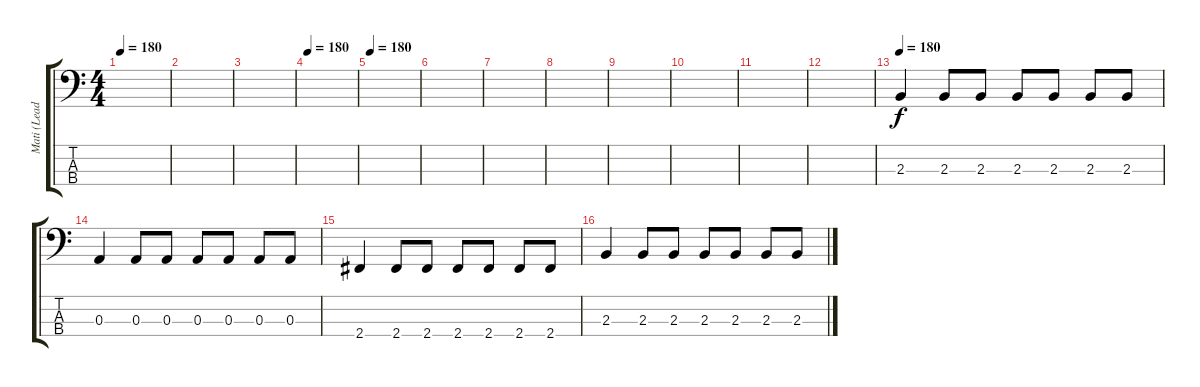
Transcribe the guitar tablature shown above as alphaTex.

\track ("Mati (Lead)" "Mati (Lead") {instrument electricbasspick}
\staff {score tabs}
\tuning (G2 D2 A1 E1) {hide}
\ts (4 4)
\tempo 180
\clef f4
\ks c
|
|
|
\tempo 180
|
\tempo 180
|
|
|
|
|
|
|
|
\tempo 180
2.3.4 2.3.8 2.3.8 2.3.8 2.3.8 2.3.8 2.3.8 |
0.3.4 0.3.8 0.3.8 0.3.8 0.3.8 0.3.8 0.3.8 |
2.4.4 2.4.8 2.4.8 2.4.8 2.4.8 2.4.8 2.4.8 |
2.3.4 2.3.8 2.3.8 2.3.8 2.3.8 2.3.8 2.3.8
